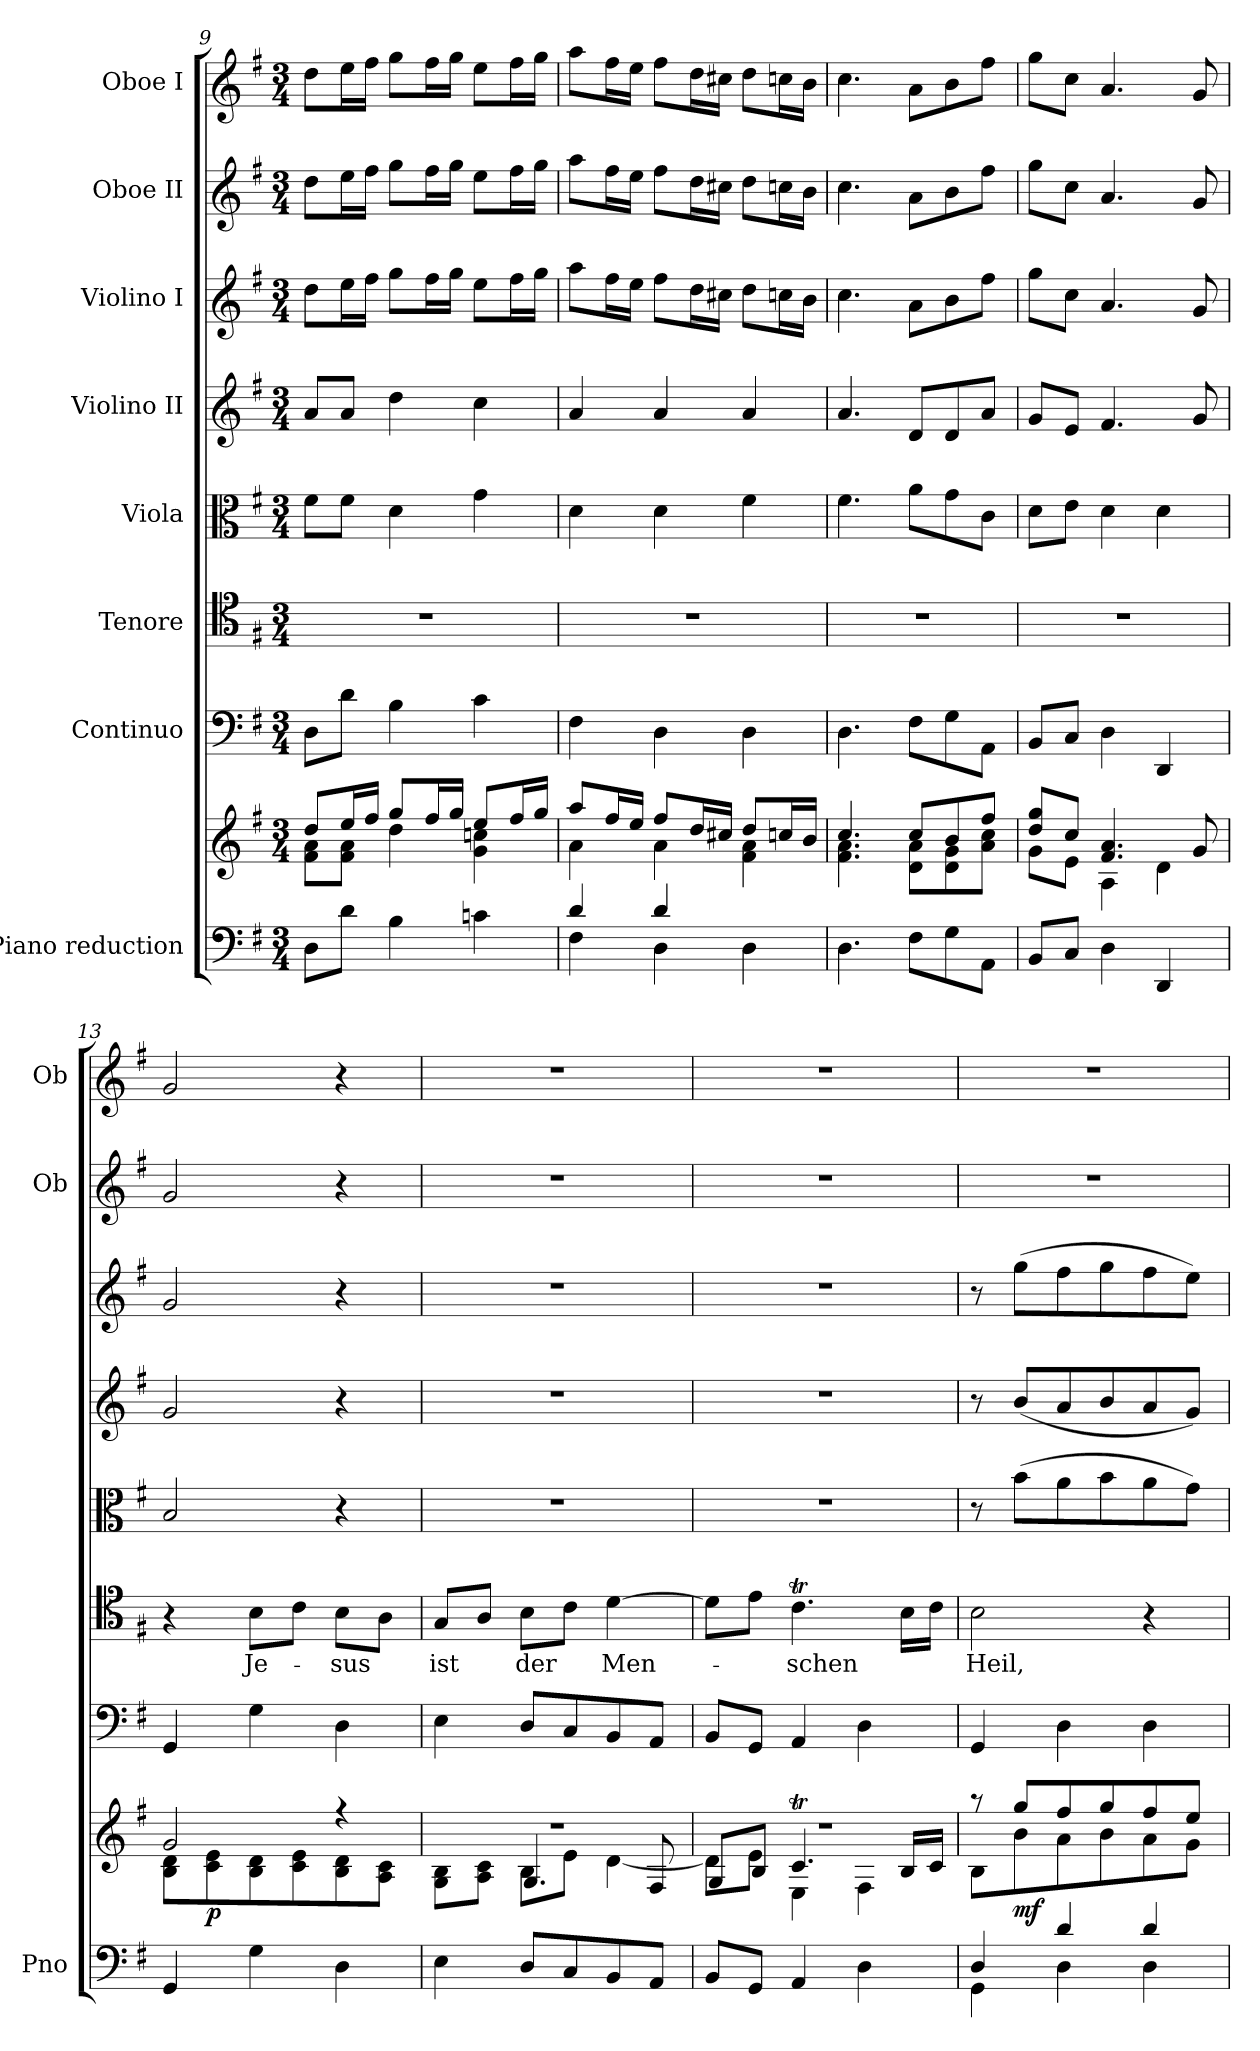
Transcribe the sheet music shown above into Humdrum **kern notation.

**kern	**kern	**dynam	**kern	**kern	**text	**kern	**kern	**kern	**kern	**kern
*part8	*part8	*part8	*part7	*part6	*part6	*part5	*part4	*part3	*part2	*part1
*staff9	*staff8	*staff8/9	*staff7	*staff6	*staff6	*staff5	*staff4	*staff3	*staff2	*staff1
*I"Piano reduction	*	*	*I"Continuo	*I"Tenore	*	*I"Viola	*I"Violino II	*I"Violino I	*I"Oboe II	*I"Oboe I
*I'Pno	*	*	*	*	*	*	*	*	*I'Ob	*I'Ob
*clefF4	*clefG2	*	*clefF4	*clefC4	*	*clefC3	*clefG2	*clefG2	*clefG2	*clefG2
*k[f#]	*k[f#]	*	*k[f#]	*k[f#]	*	*k[f#]	*k[f#]	*k[f#]	*k[f#]	*k[f#]
*M3/4	*M3/4	*	*M3/4	*M3/4	*	*M3/4	*M3/4	*M3/4	*M3/4	*M3/4
=9	=9	=9	=9	=9	=9	=9	=9	=9	=9	=9
*	*^	*	*	*	*	*	*	*	*	*
8D\L	8dd/L	8f#\ 8a\L	.	8D\L	2.r	.	8f#\L	8a/L	8dd\L	8dd\L	8dd\L
8d\J	16ee/L	8f#\ 8a\J	.	8d\J	.	.	8f#\J	8a/J	16ee\L	16ee\L	16ee\L
.	16ff#/JJ	.	.	.	.	.	.	.	16ff#\JJ	16ff#\JJ	16ff#\JJ
4B\	8gg/L	4dd\	.	4B\	.	.	4d\	4dd\	8gg\L	8gg\L	8gg\L
.	16ff#/L	.	.	.	.	.	.	.	16ff#\L	16ff#\L	16ff#\L
.	16gg/JJ	.	.	.	.	.	.	.	16gg\JJ	16gg\JJ	16gg\JJ
4cn\	8ee/L	4g\ 4ccn\	.	4c\	.	.	4g\	4cc\	8ee\L	8ee\L	8ee\L
.	16ff#/L	.	.	.	.	.	.	.	16ff#\L	16ff#\L	16ff#\L
.	16gg/JJ	.	.	.	.	.	.	.	16gg\JJ	16gg\JJ	16gg\JJ
=10	=10	=10	=10	=10	=10	=10	=10	=10	=10	=10	=10
*^	*	*	*	*	*	*	*	*	*	*	*
4d/	4F#\	8aa/L	4a\	.	4F#\	2.r	.	4d\	4a/	8aa\L	8aa\L	8aa\L
.	.	16ff#/L	.	.	.	.	.	.	.	16ff#\L	16ff#\L	16ff#\L
.	.	16ee/JJ	.	.	.	.	.	.	.	16ee\JJ	16ee\JJ	16ee\JJ
4d/	4D\	8ff#/L	4a\	.	4D\	.	.	4d\	4a/	8ff#\L	8ff#\L	8ff#\L
.	.	16dd/L	.	.	.	.	.	.	.	16dd\L	16dd\L	16dd\L
.	.	16cc#X/JJ	.	.	.	.	.	.	.	16cc#X\JJ	16cc#X\JJ	16cc#X\JJ
4ryy	4D\	8dd/L	4f#\ 4a\	.	4D\	.	.	4f#\	4a/	8dd\L	8dd\L	8dd\L
.	.	16ccn/L	.	.	.	.	.	.	.	16ccn\L	16ccn\L	16ccn\L
.	.	16b/JJ	.	.	.	.	.	.	.	16b\JJ	16b\JJ	16b\JJ
*v	*v	*	*	*	*	*	*	*	*	*	*	*
=11	=11	=11	=11	=11	=11	=11	=11	=11	=11	=11	=11
4.D\	4.cc/	4.f#\ 4.a\	.	4.D\	2.r	.	4.f#\	4.a/	4.cc\	4.cc\	4.cc\
8F#\L	8cc/L	8d\ 8a\L	.	8F#\L	.	.	8a\L	8d/L	8a\L	8a\L	8a\L
8G\	8b/	8d\ 8g\	.	8G\	.	.	8g\	8d/	8b\	8b\	8b\
8AA\J	8ff#/J	8a\ 8cc\J	.	8AA\J	.	.	8c\J	8a/J	8ff#\J	8ff#\J	8ff#\J
=12	=12	=12	=12	=12	=12	=12	=12	=12	=12	=12	=12
8BB/L	8dd/ 8gg/L	8g\L	.	8BB/L	2.r	.	8d\L	8g/L	8gg\L	8gg\L	8gg\L
8C/J	8cc/J	8e\J	.	8C/J	.	.	8e\J	8e/J	8cc\J	8cc\J	8cc\J
4D\	4.f#/ 4.a/	4A\	.	4D\	.	.	4d\	4.f#/	4.a/	4.a/	4.a/
4DD/	.	4d\	.	4DD/	.	.	4d\	.	.	.	.
.	8g/	.	.	.	.	.	.	8g/	8g/	8g/	8g/
=13	=13	=13	=13	=13	=13	=13	=13	=13	=13	=13	=13
4GG/	2g/	8B\ 8d\L	.	4GG/	4r	.	2B/	2g/	2g/	2g/	2g/
!	!	!	!LO:DY:b	!	!	!	!	!	!	!	!
.	.	8c\ 8e\	p	.	.	.	.	.	.	.	.
!	!	!	!	!	!	!LO:LY:b	!	!	!	!	!
4G\	.	8B\ 8d\	.	4G\	8B\L	Je-	.	.	.	.	.
.	.	8c\ 8e\	.	.	8c\J	.	.	.	.	.	.
!	!	!	!	!	!	!LO:LY:b	!	!	!	!	!
4D\	4r	8B\ 8d\	.	4D\	8B\L	-sus	4r	4r	4r	4r	4r
.	.	8A\ 8c\J	.	.	8A\J	.	.	.	.	.	.
!!LO:PB:g=z
=14	=14	=14	=14	=14	=14	=14	=14	=14	=14	=14	=14
*	*	*^	*	*	*	*	*	*	*	*	*
!	!	!	!	!	!	!	!LO:LY:b	!	!	!	!	!
4E\	2.r	8G\ 8B\L	4ryy	.	4E\	8G/L	ist	2.r	2.r	2.r	2.r	2.r
.	.	8A\ 8c\J	.	.	.	8A/J	.	.	.	.	.	.
!	!	!	!	!	!	!	!LO:LY:b	!	!	!	!	!
8D/L	.	8B\L	4.G/	.	8D/L	8B\L	der	.	.	.	.	.
8C/	.	8e\J	.	.	8C/	8c\J	.	.	.	.	.	.
!	!	!	!	!	!	!	!LO:LY:b	!	!	!	!	!
8BB/	.	[4d\	.	.	8BB/	[4d\	Men-	.	.	.	.	.
8AA/J	.	.	8F#/	.	8AA/J	.	.	.	.	.	.	.
=15	=15	=15	=15	=15	=15	=15	=15	=15	=15	=15	=15	=15
8BB/L	2.r	8d\L]	8G/L	.	8BB/L	8d\L]	.	2.r	2.r	2.r	2.r	2.r
8GG/J	.	8e\J	8B/J	.	8GG/J	8e\J	.	.	.	.	.	.
!	!	!	!	!	!	!	!LO:LY:b	!	!	!	!	!
4AA/	.	4E\	4.cT/	.	4AA/	4.cT\	-schen	.	.	.	.	.
4D\	.	4F#\	.	.	4D\	.	.	.	.	.	.	.
.	.	.	16B/LL	.	.	16B\LL	.	.	.	.	.	.
.	.	.	16c/JJ	.	.	16c\JJ	.	.	.	.	.	.
=16	=16	=16	=16	=16	=16	=16	=16	=16	=16	=16	=16	=16
*^	*	*	*	*	*	*	*	*	*	*	*	*
!	!	!	!	!	!	!	!	!LO:LY:b	!	!	!	!	!
*	*	*	*v	*v	*	*	*	*	*	*	*	*	*
4D/	4GG\	8r	8B\L	.	4GG/	2B\	Heil,	8r	8r	8r	2.r	2.r
!	!	!	!	!LO:DY:b	!	!	!	!	!	!	!	!
.	.	8gg/L	8b\	mf	.	.	.	(>8b\L	(<8b/L	(>8gg\L	.	.
4d/	4D\	8ff#/	8a\	.	4D\	.	.	8a\	8a/	8ff#\	.	.
.	.	8gg/	8b\	.	.	.	.	8b\	8b/	8gg\	.	.
4d/	4D\	8ff#/	8a\	.	4D\	4r	.	8a\	8a/	8ff#\	.	.
.	.	8ee/J	8g\J	.	.	.	.	8g\J)	8g/J)	8ee\J)	.	.
*v	*v	*	*	*	*	*	*	*	*	*	*	*
*	*v	*v	*	*	*	*	*	*	*	*	*
=	=	=	=	=	=	=	=	=	=	=
*-	*-	*-	*-	*-	*-	*-	*-	*-	*-	*-
